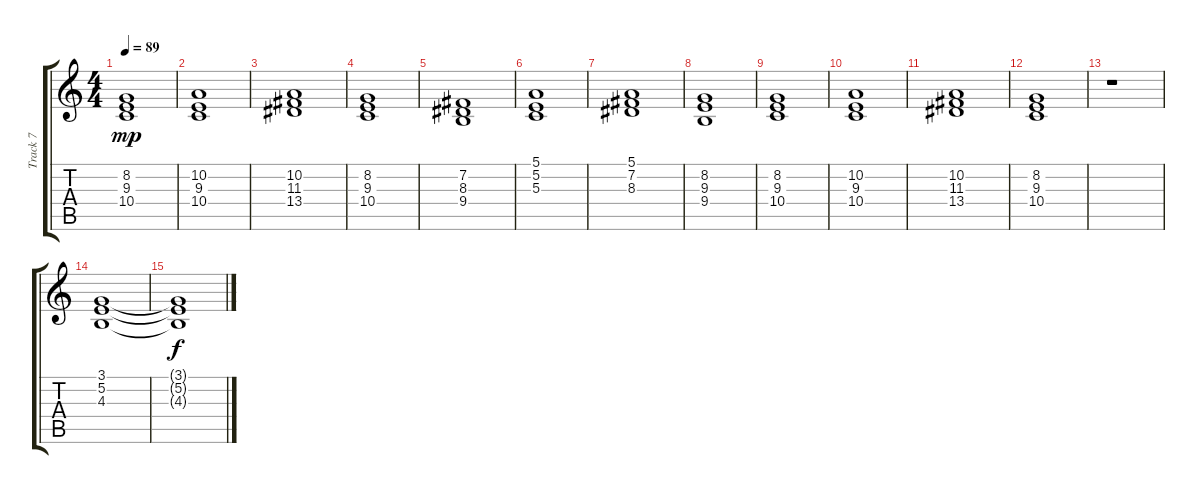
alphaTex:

\track ("Track 7" "Track 7") {instrument synthstrings1}
\staff {score tabs}
\tuning (E4 B3 G3 D3 A2 E2) {hide}
\ts (4 4)
\tempo 89
\clef g2
\ks c
(8.2 9.3 10.4).1{dy mp} |
(10.2 9.3 10.4).1 |
(10.2 11.3 13.4).1 |
(8.2 9.3 10.4).1 |
(7.2 8.3 9.4).1 |
(5.1 5.2 5.3).1 |
(5.1 7.2 8.3).1 |
(8.2 9.3 9.4).1 |
(8.2 9.3 10.4).1 |
(10.2 9.3 10.4).1 |
(10.2 11.3 13.4).1 |
(8.2 9.3 10.4).1 |
r.1 |
(3.1 5.2 4.3).1 |
(3.1{t} 5.2{t} 4.3{t}).1{dy f}
